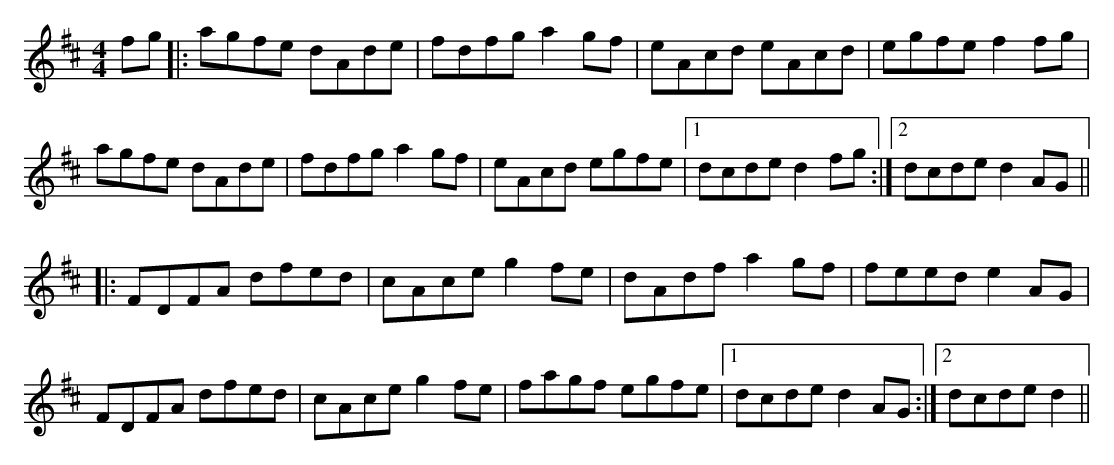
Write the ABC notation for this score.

X:1
M:4/4
K:D
fg|:agfe dAde|fdfg a2gf|eAcd eAcd|egfe f2fg|
agfe dAde|fdfg a2gf|eAcd egfe|1 dcde d2fg:|2 dcde d2AG||
|:FDFA dfed|cAce g2fe|dAdf a2gf|feed e2AG|
FDFA dfed|cAce g2fe|fagf egfe|1 dcde d2AG:|2 dcde d2||
